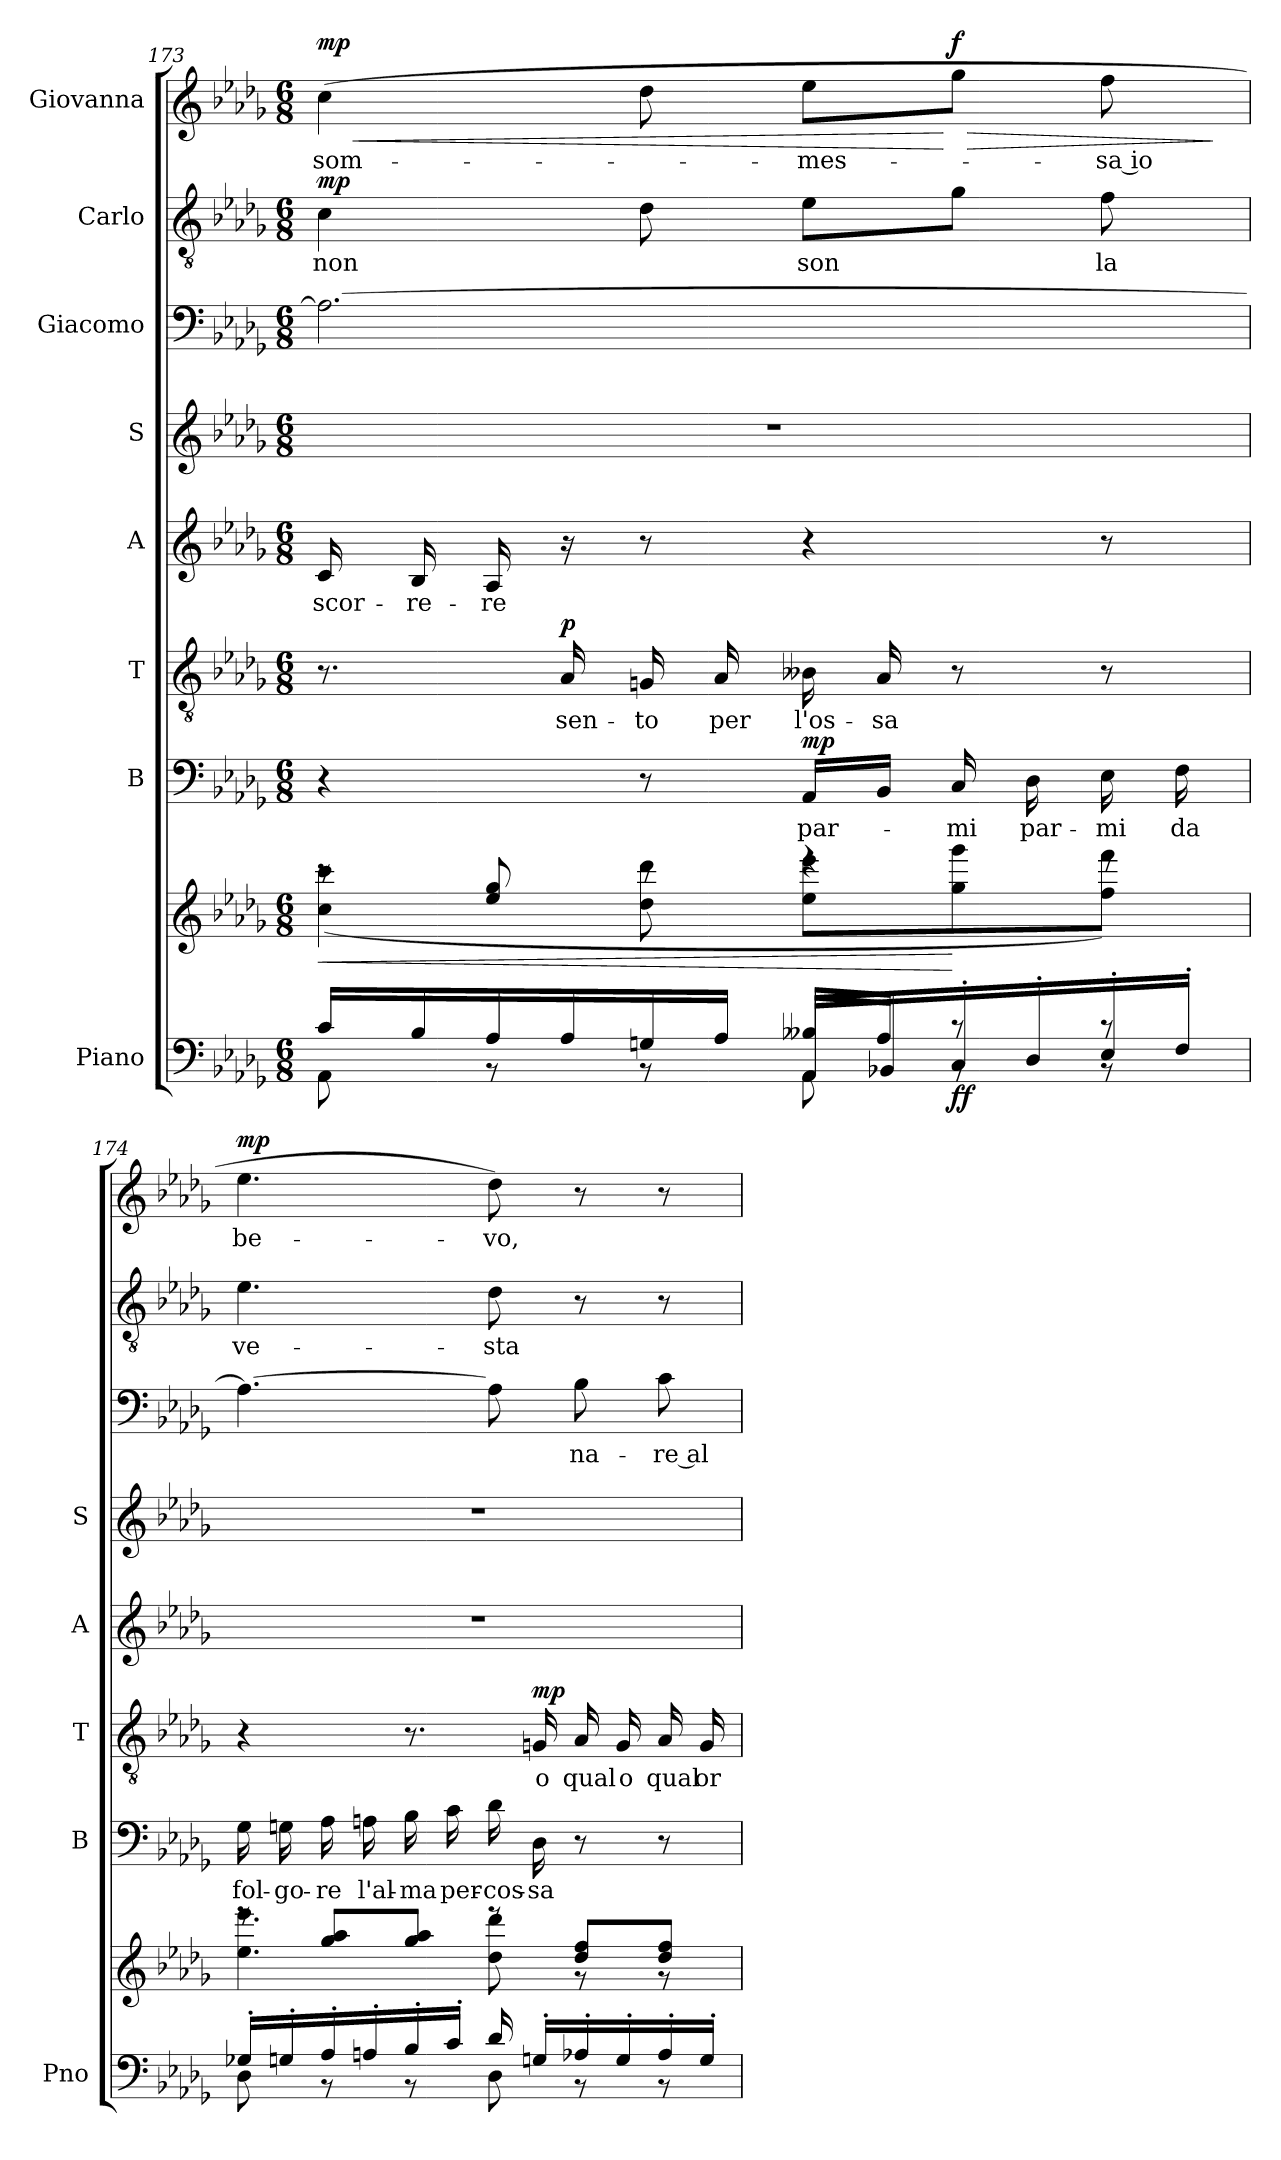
**kern	**kern	**dynam	**kern	**text	**dynam	**kern	**text	**dynam	**kern	**text	**kern	**kern	**text	**kern	**text	**dynam	**kern	**text	**dynam
*part8	*part8	*part8	*part7	*part7	*part7	*part6	*part6	*part6	*part5	*part5	*part4	*part3	*part3	*part2	*part2	*part2	*part1	*part1	*part1
*staff9	*staff8	*staff8/9	*staff7	*staff7	*staff7	*staff6	*staff6	*staff6	*staff5	*staff5	*staff4	*staff3	*staff3	*staff2	*staff2	*staff2	*staff1	*staff1	*staff1
*I"Piano	*	*	*I"B	*	*	*I"T	*	*	*I"A	*	*I"S	*I"Giacomo	*	*I"Carlo	*	*	*I"Giovanna	*	*
*I'Pno	*	*	*I'B	*	*	*I'T	*	*	*I'A	*	*I'S	*	*	*	*	*	*	*	*
*clefF4	*clefG2	*	*clefF4	*	*	*clefGv2	*	*	*clefG2	*	*clefG2	*clefF4	*	*clefGv2	*	*	*clefG2	*	*
*k[b-e-a-d-g-]	*k[b-e-a-d-g-]	*	*k[b-e-a-d-g-]	*	*	*k[b-e-a-d-g-]	*	*	*k[b-e-a-d-g-]	*	*k[b-e-a-d-g-]	*k[b-e-a-d-g-]	*	*k[b-e-a-d-g-]	*	*	*k[b-e-a-d-g-]	*	*
*M6/8	*M6/8	*	*M6/8	*	*	*M6/8	*	*	*M6/8	*	*M6/8	*M6/8	*	*M6/8	*	*	*M6/8	*	*
=173	=173	=173	=173	=173	=173	=173	=173	=173	=173	=173	=173	=173	=173	=173	=173	=173	=173	=173	=173
*^	*	*	*	*	*	*	*	*	*	*	*	*	*	*	*	*	*	*	*
*	*^	*	*	*	*	*	*	*	*	*	*	*	*	*	*	*	*	*	*	*
!	!	!	!	!LO:HP:b	!	!	!	!	!	!	!	!LO:LY:b	!	!	!	!	!LO:LY:b	!LO:DY:a	!	!LO:LY:b	!LO:HP:b
*	*	*	*^	*	*	*	*	*	*	*	*	*	*	*	*	*	*	*	*	*	*
!	!	!	!	!	!	!	!	!	!	!	!	!	!	!	!	!	!	!	!	!	!	!LO:DY:n=1:a
16c/LL	8AA-\	4.rBByy	8rccc	(>4cc\ 4ccc\	<	4r	.	.	8.r	.	.	16c/	-scor-	2.r	2.A-\_	.	4c\	non	mp	(4cc\	som-	< mp
!	!	!	!	!	!	!	!	!	!	!	!	!	!LO:LY:b	!	!	!	!	!	!	!	!	!
16B-/	.	.	.	.	.	.	.	.	.	.	.	16B-/	-re-	.	.	.	.	.	.	.	.	.
!	!	!	!	!	!	!	!	!	!	!	!	!	!LO:LY:b	!	!	!	!	!	!	!	!	!
16A-/	8rBB	.	8ee-/ 8gg-/	.	.	.	.	.	.	.	.	16A-/	-re	.	.	.	.	.	.	.	.	.
!	!	!	!	!	!	!	!	!	!	!LO:LY:b	!LO:DY:a	!	!	!	!	!	!	!	!	!	!	!
16A-/	.	.	.	.	.	.	.	.	16A-/	sen-	p	16r	.	.	.	.	.	.	.	.	.	.
!	!	!	!	!	!	!	!	!	!	!LO:LY:b	!	!	!	!	!	!	!	!	!	!	!	!
16Gn/	8rBB	.	8rccc	8dd-\ 8ddd-\	.	8r	.	.	16Gn/	-to	.	8r	.	.	.	.	8d-\	.	.	8dd-\	.	.
!	!	!	!	!	!	!	!	!	!	!LO:LY:b	!	!	!	!	!	!	!	!	!	!	!	!
16A-/JJ	.	.	.	.	.	.	.	.	16A-/	per	.	.	.	.	.	.	.	.	.	.	.	.
!	!	!	!	!	!	!	!LO:LY:b	!LO:DY:a	!	!LO:LY:b	!	!	!	!	!	!	!	!LO:LY:b	!	!	!LO:LY:b	!
16B--X/LL	8AA-\	16AA-/LL	4reee	8ee-\ 8eee-\L	.	16AA-/LL	par-	mp	16B--X\	l'os-	.	4r	.	.	.	.	8e-\L	son	.	8ee-\L	-mes-	.
!	!	!	!	!	!	!	!	!	!	!LO:LY:b	!	!	!	!	!	!	!	!	!	!	!	!
16A-/JJ	.	16BB-X/	.	.	.	16BB-/JJ	.	.	16A-/	-sa	.	.	.	.	.	.	.	.	.	.	.	.
!	!	!	!	!	!LO:DY:n=1:b=2	!	!LO:LY:b	!	!	!	!	!	!	!	!	!	!	!	!	!	!	!LO:HP:n=1:b
!	!	!	!	!	!LO:DY:n=2:b	!	!	!	!	!	!	!	!	!	!	!	!	!	!	!	!	!LO:DY:n=2:a
8rc	8rBB	16C'/	.	8gg-\ 8ggg-\	[ f f	16C/	-mi	.	8r	.	.	.	.	.	.	.	8g-\J	.	.	8gg-\J	.	[ > f
!	!	!	!	!	!	!	!LO:LY:b	!	!	!	!	!	!	!	!	!	!	!	!	!	!	!
.	.	16D-'/	.	.	.	16D-\	par-	.	.	.	.	.	.	.	.	.	.	.	.	.	.	.
!	!	!	!	!	!	!	!LO:LY:b	!	!	!	!	!	!	!	!	!	!	!LO:LY:b	!	!	!LO:LY:b	!
8rc	8rBB	16E-'/	8reee	8ff\ 8fff\J)	.	16E-\	-mi	.	8r	.	.	8r	.	.	.	.	8f\	la	.	8ff\	-sa io	.
!	!	!	!	!	!	!	!LO:LY:b	!	!	!	!	!	!	!	!	!	!	!	!	!	!	!
.	.	16F'/JJ	.	.	.	16F\	da	.	.	.	.	.	.	.	.	.	.	.	.	.	.	.
*v	*v	*v	*	*	*	*	*	*	*	*	*	*	*	*	*	*	*	*	*	*	*	*
*	*v	*v	*	*	*	*	*	*	*	*	*	*	*	*	*	*	*	*	*	*
.	.	.	.	.	.	.	.	.	.	.	.	.	.	.	.	.	.	.	]
!!LO:PB:g=z
=174	=174	=174	=174	=174	=174	=174	=174	=174	=174	=174	=174	=174	=174	=174	=174	=174	=174	=174	=174
*^	*^	*	*	*	*	*	*	*	*	*	*	*	*	*	*	*	*	*	*
!	!	!	!	!LO:DY:b=2	!	!LO:LY:b	!	!	!	!	!	!	!	!	!	!	!LO:LY:b	!	!	!LO:LY:b	!
!	!	!	!	!LO:DY:n=1:b	!	!	!	!	!	!	!	!	!	!	!	!	!	!	!	!	!LO:DY:a
16G-X'/LL	8D-\	8reee	4.ee-\ 4.eee-\	mp mp	16G-\	fol-	.	4r	.	.	2.r	.	2.r	4.A-\_	.	4.e-\	ve-	.	4.ee-\	be-	mp
!	!	!	!	!	!	!LO:LY:b	!	!	!	!	!	!	!	!	!	!	!	!	!	!	!
16Gn'/	.	.	.	.	16Gn\	-go-	.	.	.	.	.	.	.	.	.	.	.	.	.	.	.
!	!	!	!	!	!	!LO:LY:b	!	!	!	!	!	!	!	!	!	!	!	!	!	!	!
16A-'/	8rBB	8gg-/ 8aa-/L	.	.	16A-\	-re	.	.	.	.	.	.	.	.	.	.	.	.	.	.	.
!	!	!	!	!	!	!LO:LY:b	!	!	!	!	!	!	!	!	!	!	!	!	!	!	!
16An'/	.	.	.	.	16An\	l'al-	.	.	.	.	.	.	.	.	.	.	.	.	.	.	.
!	!	!	!	!	!	!LO:LY:b	!	!	!	!	!	!	!	!	!	!	!	!	!	!	!
16B-'/	8rBB	8gg-/ 8aa-/J	.	.	16B-\	-ma	.	8.r	.	.	.	.	.	.	.	.	.	.	.	.	.
!	!	!	!	!	!	!LO:LY:b	!	!	!	!	!	!	!	!	!	!	!	!	!	!	!
16c'/JJ	.	.	.	.	16c\	per-	.	.	.	.	.	.	.	.	.	.	.	.	.	.	.
!	!	!	!	!	!	!LO:LY:b	!	!	!	!	!	!	!	!	!	!	!LO:LY:b	!	!	!LO:LY:b	!
16d-/	8D-\	8reee	8dd-\ 8ddd-\	.	16d-\	-cos-	.	.	.	.	.	.	.	8A-\]	.	8d-\	-sta	.	8dd-\)	-vo,	.
!	!	!	!	!	!	!LO:LY:b	!	!	!LO:LY:b	!LO:DY:a	!	!	!	!	!	!	!	!	!	!	!
16Gn'/LL	.	.	.	.	16D-\	-sa	.	16Gn/	o	mp	.	.	.	.	.	.	.	.	.	.	.
!	!	!	!	!	!	!	!	!	!LO:LY:b	!	!	!	!	!	!LO:LY:b	!	!	!	!	!	!
16A-X'/	8rBB	8dd-/ 8ff/L	8rg	.	8r	.	.	16A-/	qual	.	.	.	.	8B-\	-na-	8r	.	.	8r	.	.
!	!	!	!	!	!	!	!	!	!LO:LY:b	!	!	!	!	!	!	!	!	!	!	!	!
16G'/	.	.	.	.	.	.	.	16G/	o	.	.	.	.	.	.	.	.	.	.	.	.
!	!	!	!	!	!	!	!	!	!LO:LY:b	!	!	!	!	!	!LO:LY:b	!	!	!	!	!	!
16A-'/	8rBB	8dd-/ 8ff/J	8rg	.	8r	.	.	16A-/	qual	.	.	.	.	8c\	-re al	8r	.	.	8r	.	.
!	!	!	!	!	!	!	!	!	!LO:LY:b	!	!	!	!	!	!	!	!	!	!	!	!
16G'/JJ	.	.	.	.	.	.	.	16G/	or-	.	.	.	.	.	.	.	.	.	.	.	.
*v	*v	*	*	*	*	*	*	*	*	*	*	*	*	*	*	*	*	*	*	*	*
*	*v	*v	*	*	*	*	*	*	*	*	*	*	*	*	*	*	*	*	*	*
=	=	=	=	=	=	=	=	=	=	=	=	=	=	=	=	=	=	=	=
*-	*-	*-	*-	*-	*-	*-	*-	*-	*-	*-	*-	*-	*-	*-	*-	*-	*-	*-	*-
